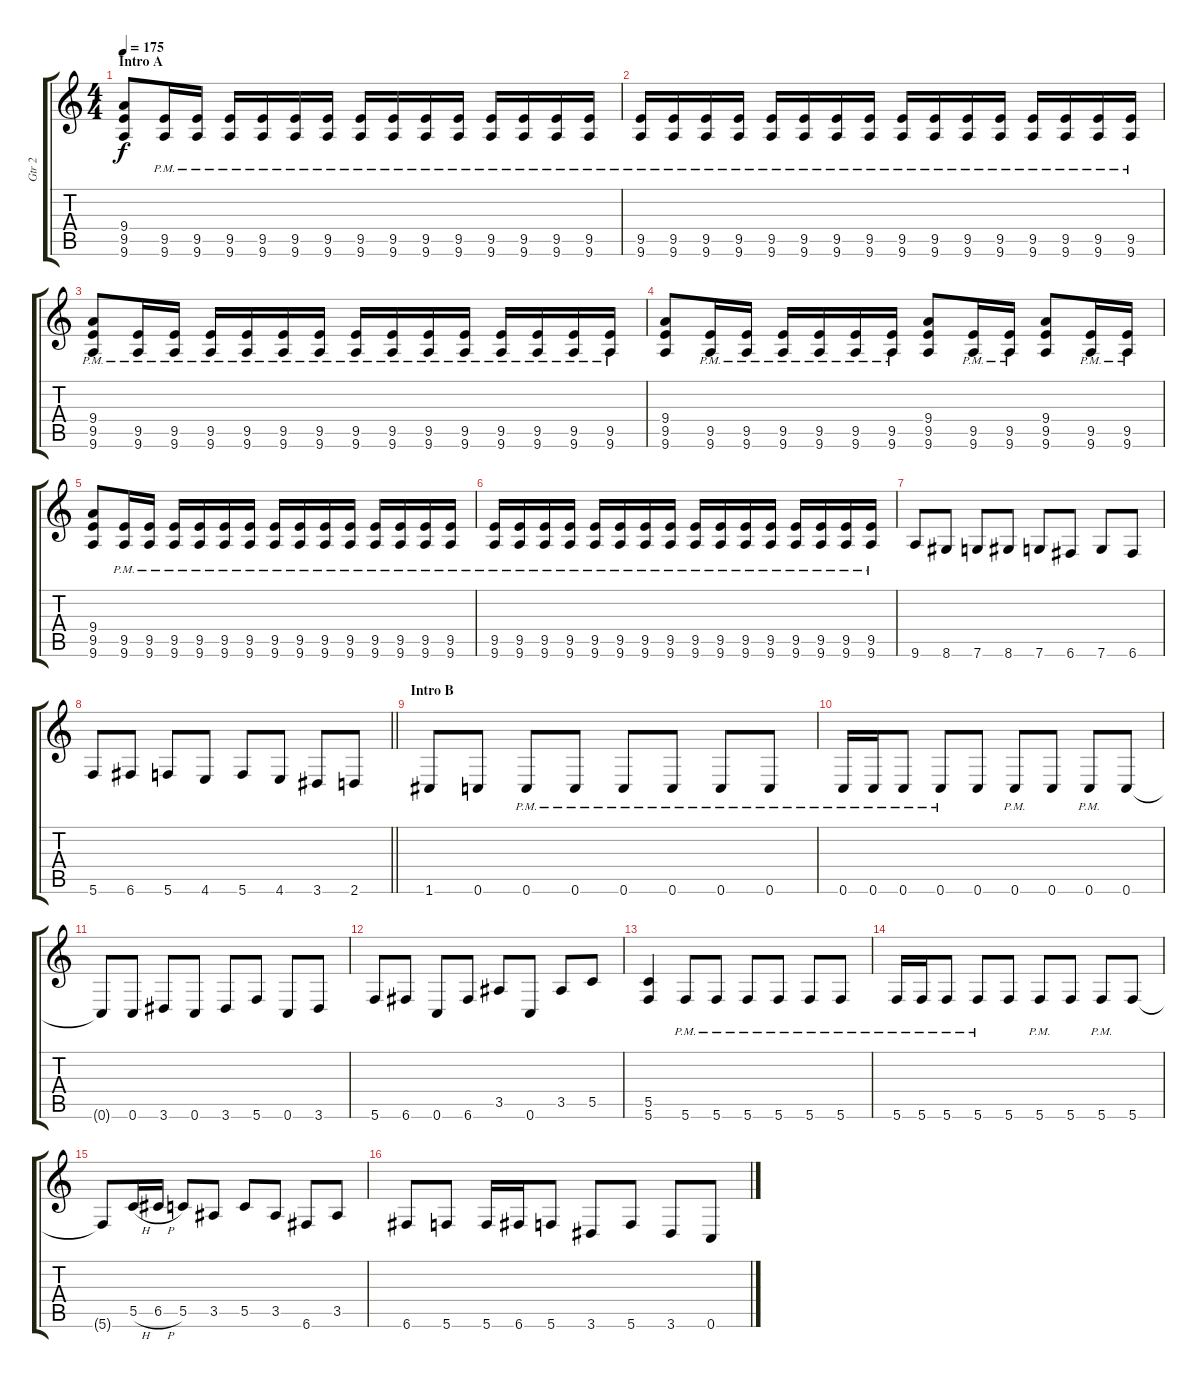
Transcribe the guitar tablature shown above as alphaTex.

\track ("Gtr 2" "Gtr 2") {instrument distortionguitar}
\staff {score tabs}
\tuning (D4 A3 F3 C3 G2 C2) {hide}
\ts (4 4)
\section ("" "Intro A")
\tempo 175
\clef g2
\ks c
(9.4 9.5 9.6).8{dy f instrument distortionguitar} (9.5{pm} 9.6{pm}).16 (9.5{pm} 9.6{pm}).16 (9.5{pm} 9.6{pm}).16 (9.5{pm} 9.6{pm}).16 (9.5{pm} 9.6{pm}).16 (9.5{pm} 9.6{pm}).16 (9.5{pm} 9.6{pm}).16 (9.5{pm} 9.6{pm}).16 (9.5{pm} 9.6{pm}).16 (9.5{pm} 9.6{pm}).16 (9.5{pm} 9.6{pm}).16 (9.5{pm} 9.6{pm}).16 (9.5{pm} 9.6{pm}).16 (9.5{pm} 9.6{pm}).16 |
(9.5{pm} 9.6{pm}).16 (9.5{pm} 9.6{pm}).16 (9.5{pm} 9.6{pm}).16 (9.5{pm} 9.6{pm}).16 (9.5{pm} 9.6{pm}).16 (9.5{pm} 9.6{pm}).16 (9.5{pm} 9.6{pm}).16 (9.5{pm} 9.6{pm}).16 (9.5{pm} 9.6{pm}).16 (9.5{pm} 9.6{pm}).16 (9.5{pm} 9.6{pm}).16 (9.5{pm} 9.6{pm}).16 (9.5{pm} 9.6{pm}).16 (9.5{pm} 9.6{pm}).16 (9.5{pm} 9.6{pm}).16 (9.5{pm} 9.6{pm}).16 |
(9.4 9.5{pm} 9.6{pm}).8 (9.5{pm} 9.6{pm}).16 (9.5{pm} 9.6{pm}).16 (9.5{pm} 9.6{pm}).16 (9.5{pm} 9.6{pm}).16 (9.5{pm} 9.6{pm}).16 (9.5{pm} 9.6{pm}).16 (9.5{pm} 9.6{pm}).16 (9.5{pm} 9.6{pm}).16 (9.5{pm} 9.6{pm}).16 (9.5{pm} 9.6{pm}).16 (9.5{pm} 9.6{pm}).16 (9.5{pm} 9.6{pm}).16 (9.5{pm} 9.6{pm}).16 (9.5{pm} 9.6{pm}).16 |
(9.4 9.5 9.6).8 (9.5{pm} 9.6{pm}).16 (9.5{pm} 9.6{pm}).16 (9.5{pm} 9.6{pm}).16 (9.5{pm} 9.6{pm}).16 (9.5{pm} 9.6{pm}).16 (9.5{pm} 9.6{pm}).16 (9.4 9.5 9.6).8 (9.5{pm} 9.6{pm}).16 (9.5{pm} 9.6{pm}).16 (9.4 9.5 9.6).8 (9.5{pm} 9.6{pm}).16 (9.5{pm} 9.6{pm}).16 |
(9.4 9.5 9.6).8 (9.5{pm} 9.6{pm}).16 (9.5{pm} 9.6{pm}).16 (9.5{pm} 9.6{pm}).16 (9.5{pm} 9.6{pm}).16 (9.5{pm} 9.6{pm}).16 (9.5{pm} 9.6{pm}).16 (9.5{pm} 9.6{pm}).16 (9.5{pm} 9.6{pm}).16 (9.5{pm} 9.6{pm}).16 (9.5{pm} 9.6{pm}).16 (9.5{pm} 9.6{pm}).16 (9.5{pm} 9.6{pm}).16 (9.5{pm} 9.6{pm}).16 (9.5{pm} 9.6{pm}).16 |
(9.5{pm} 9.6{pm}).16 (9.5{pm} 9.6{pm}).16 (9.5{pm} 9.6{pm}).16 (9.5{pm} 9.6{pm}).16 (9.5{pm} 9.6{pm}).16 (9.5{pm} 9.6{pm}).16 (9.5{pm} 9.6{pm}).16 (9.5{pm} 9.6{pm}).16 (9.5{pm} 9.6{pm}).16 (9.5{pm} 9.6{pm}).16 (9.5{pm} 9.6{pm}).16 (9.5{pm} 9.6{pm}).16 (9.5{pm} 9.6{pm}).16 (9.5{pm} 9.6{pm}).16 (9.5{pm} 9.6{pm}).16 (9.5{pm} 9.6{pm}).16 |
9.6.8 8.6.8 7.6.8 8.6.8 7.6.8 6.6.8 7.6.8 6.6.8 |
\barLineRight lightlight
5.6.8 6.6.8 5.6.8 4.6.8 5.6.8 4.6.8 3.6.8 2.6.8 |
\section ("" "Intro B")
1.6.8 0.6.8 0.6{pm}.8 0.6{pm}.8 0.6{pm}.8 0.6{pm}.8 0.6{pm}.8 0.6{pm}.8 |
0.6{pm}.16 0.6{pm}.16 0.6{pm}.8 0.6{pm}.8 0.6.8 0.6{pm}.8 0.6.8 0.6{pm}.8 0.6.8 |
0.6{t}.8 0.6.8 3.6.8 0.6.8 3.6.8 5.6.8 0.6.8 3.6.8 |
5.6.8 6.6.8 0.6.8 6.6.8 3.5.8 0.6.8 3.5.8 5.5.8 |
(5.5 5.6).4 5.6{pm}.8 5.6{pm}.8 5.6{pm}.8 5.6{pm}.8 5.6{pm}.8 5.6{pm}.8 |
5.6{pm}.16 5.6{pm}.16 5.6{pm}.8 5.6{pm}.8 5.6.8 5.6{pm}.8 5.6.8 5.6{pm}.8 5.6.8 |
5.6{t}.8 5.5{h}.16 6.5{h}.16 5.5.8 3.5.8 5.5.8 3.5.8 6.6.8 3.5.8 |
6.6.8 5.6.8 5.6.16 6.6.16 5.6.8 3.6.8 5.6.8 3.6.8 0.6.8
